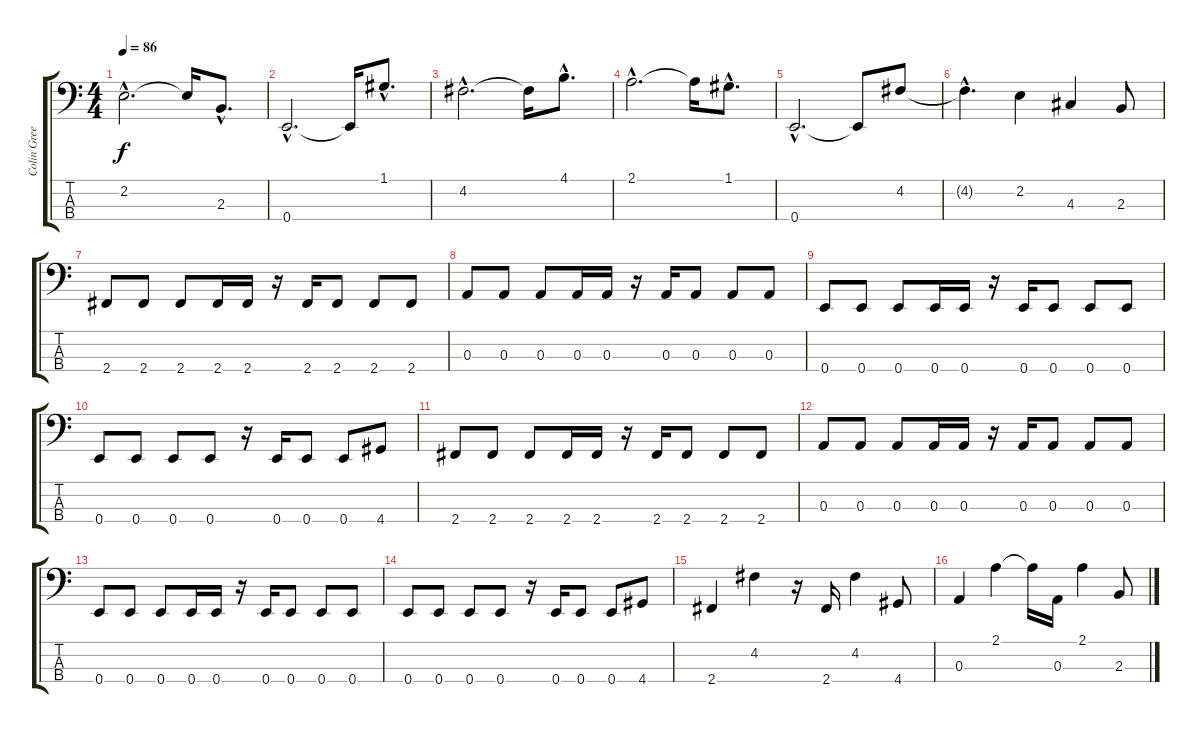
\track ("Colin Greenwood" "Colin Gree") {instrument electricbassfinger}
\staff {score tabs}
\tuning (G2 D2 A1 E1) {hide}
\ts (4 4)
\tempo 86
\clef f4
\ks c
2.2{hac}.2{d dy f} 2.2{t}.16 2.3{hac}.8{d} |
0.4{hac}.2{d} 0.4{t}.16 1.1{hac}.8{d} |
4.2{hac}.2{d} 4.2{t}.16 4.1{hac}.8{d} |
2.1{hac}.2{d} 2.1{t}.16 1.1{hac}.8{d} |
0.4{hac}.2{d} 0.4{t}.8 4.2.8 |
4.2{hac t}.4{d} 2.2.4 4.3.4 2.3.8 |
2.4.8 2.4.8 2.4.8 2.4.16 2.4.16 r.16 2.4.16 2.4.8 2.4.8 2.4.8 |
0.3.8 0.3.8 0.3.8 0.3.16 0.3.16 r.16 0.3.16 0.3.8 0.3.8 0.3.8 |
0.4.8 0.4.8 0.4.8 0.4.16 0.4.16 r.16 0.4.16 0.4.8 0.4.8 0.4.8 |
0.4.8 0.4.8 0.4.8 0.4.8 r.16 0.4.16 0.4.8 0.4.8 4.4.8 |
2.4.8 2.4.8 2.4.8 2.4.16 2.4.16 r.16 2.4.16 2.4.8 2.4.8 2.4.8 |
0.3.8 0.3.8 0.3.8 0.3.16 0.3.16 r.16 0.3.16 0.3.8 0.3.8 0.3.8 |
0.4.8 0.4.8 0.4.8 0.4.16 0.4.16 r.16 0.4.16 0.4.8 0.4.8 0.4.8 |
0.4.8 0.4.8 0.4.8 0.4.8 r.16 0.4.16 0.4.8 0.4.8 4.4.8 |
2.4.4 4.2.4 r.16 2.4.16 4.2.4 4.4.8 |
0.3.4 2.1.4 2.1{t}.16 0.3.16 2.1.4 2.3.8
